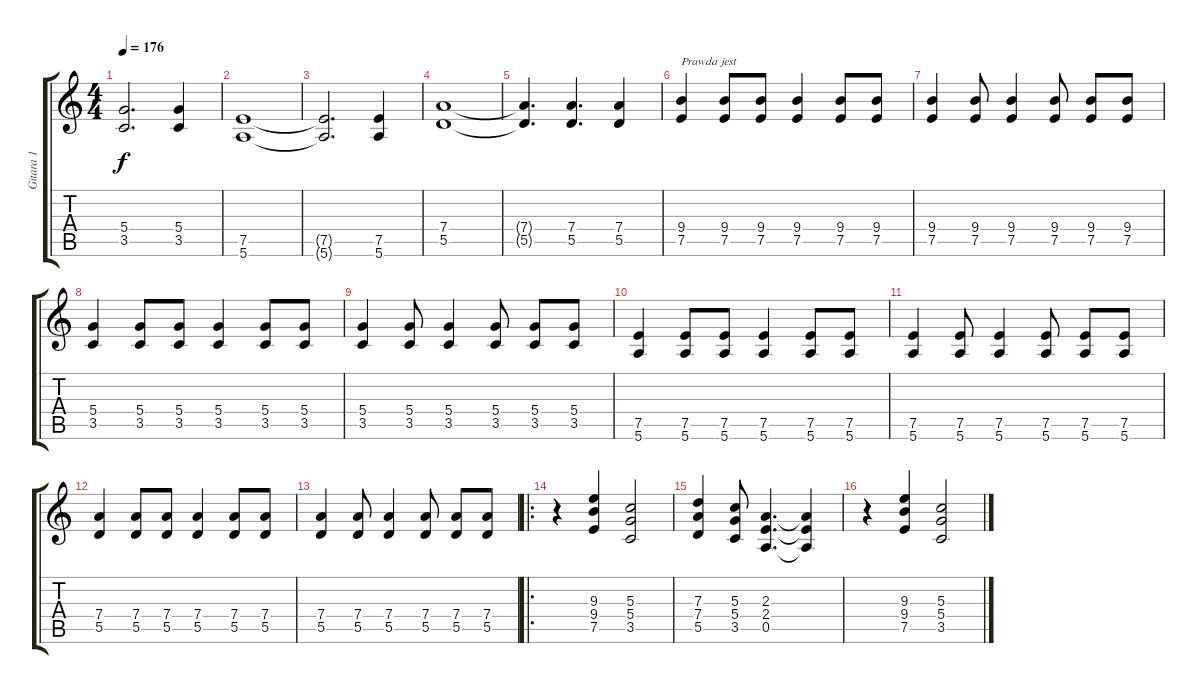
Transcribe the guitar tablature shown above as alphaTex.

\track ("Gitara 1" "Gitara 1") {instrument overdrivenguitar}
\staff {score tabs}
\tuning (E4 B3 G3 D3 A2 E2) {hide}
\ts (4 4)
\tempo 176
\clef g2
\ks c
(5.4{t} 3.5{t}).2{d dy f} (5.4 3.5).4 |
(7.5 5.6).1 |
(7.5{t} 5.6{t}).2{d} (7.5 5.6).4 |
(7.4 5.5).1 |
(7.4{t} 5.5{t}).4{d} (7.4 5.5).4{d} (7.4 5.5).4 |
(9.4 7.5).4{txt "Prawda jest"} (9.4 7.5).8 (9.4 7.5).8 (9.4 7.5).4 (9.4 7.5).8 (9.4 7.5).8 |
(9.4 7.5).4 (9.4 7.5).8 (9.4 7.5).4 (9.4 7.5).8 (9.4 7.5).8 (9.4 7.5).8 |
(5.4 3.5).4 (5.4 3.5).8 (5.4 3.5).8 (5.4 3.5).4 (5.4 3.5).8 (5.4 3.5).8 |
(5.4 3.5).4 (5.4 3.5).8 (5.4 3.5).4 (5.4 3.5).8 (5.4 3.5).8 (5.4 3.5).8 |
(7.5 5.6).4 (7.5 5.6).8 (7.5 5.6).8 (7.5 5.6).4 (7.5 5.6).8 (7.5 5.6).8 |
(7.5 5.6).4 (7.5 5.6).8 (7.5 5.6).4 (7.5 5.6).8 (7.5 5.6).8 (7.5 5.6).8 |
(7.4 5.5).4 (7.4 5.5).8 (7.4 5.5).8 (7.4 5.5).4 (7.4 5.5).8 (7.4 5.5).8 |
(7.4 5.5).4 (7.4 5.5).8 (7.4 5.5).4 (7.4 5.5).8 (7.4 5.5).8 (7.4 5.5).8 |
\ro
r.4 (9.3 9.4 7.5).4 (5.3 5.4 3.5).2 |
(7.3 7.4 5.5).4 (5.3 5.4 3.5).8 (2.3 2.4 0.5).4{d} (2.3{t} 2.4{t} 0.5{t}).4 |
r.4 (9.3 9.4 7.5).4 (5.3 5.4 3.5).2
